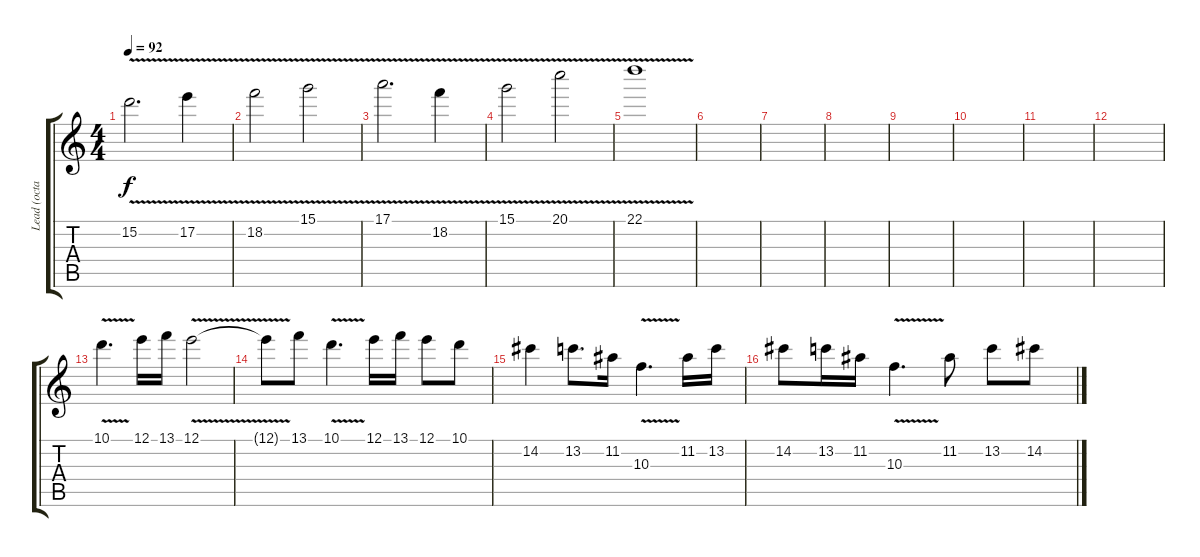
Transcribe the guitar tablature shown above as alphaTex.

\track ("Lead (octave higher)" "Lead (octa") {instrument flute}
\staff {score tabs}
\tuning (E5 B4 G4 D4 A3 E3) {hide}
\ts (4 4)
\tempo 92
\clef g2
\ks c
15.2{v}.2{d dy f} 17.2{v}.4 |
18.2{v}.2 15.1{v}.2 |
17.1{v}.2{d} 18.2{v}.4 |
15.1{v}.2 20.1{v}.2 |
22.1{v}.1 |
|
|
|
|
|
|
|
10.1{v}.4{d} 12.1.16 13.1.16 12.1{v}.2 |
12.1{t}.8 13.1.8 10.1{v}.4{d} 12.1.16 13.1.16 12.1.8 10.1.8 |
14.2.4 13.2.8{d} 11.2.16 10.3{v}.4{d} 11.2.16 13.2.16 |
14.2.8 13.2.16 11.2.16 10.3{v}.4{d} 11.2.8 13.2.8 14.2.8
